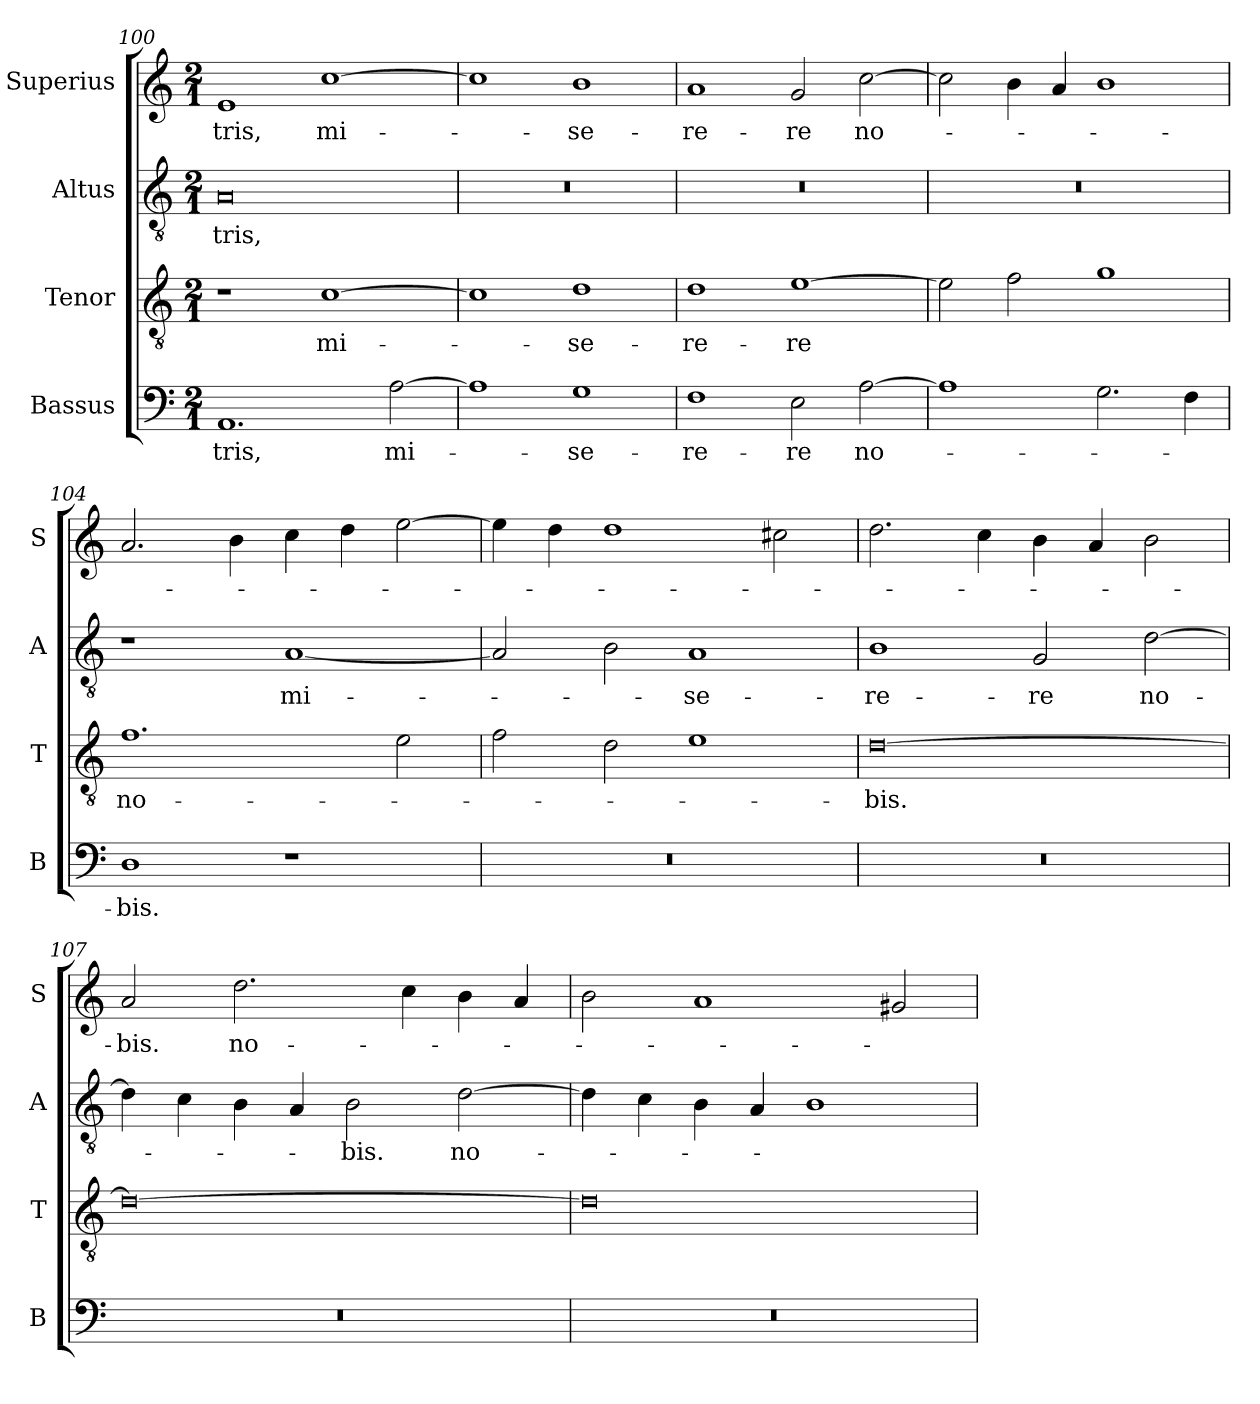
**kern	**text	**kern	**text	**kern	**text	**kern	**text
*part4	*part4	*part3	*part3	*part2	*part2	*part1	*part1
*staff4	*staff4	*staff3	*staff3	*staff2	*staff2	*staff1	*staff1
*I"Bassus	*	*I"Tenor	*	*I"Altus	*	*I"Superius	*
*I'B	*	*I'T	*	*I'A	*	*I'S	*
*clefF4	*	*clefGv2	*	*clefGv2	*	*clefG2	*
*k[]	*	*k[]	*	*k[]	*	*k[]	*
*M2/1	*	*M2/1	*	*M2/1	*	*M2/1	*
=100	=100	=100	=100	=100	=100	=100	=100
1.AA	-tris,	1r	.	0A	-tris,	1e	-tris,
.	.	[1c	mi-	.	.	[1cc	mi-
[2A\	mi-	.	.	.	.	.	.
=101	=101	=101	=101	=101	=101	=101	=101
1A]	.	1c]	.	0r	.	1cc]	.
1G	-se-	1d	-se-	.	.	1b	-se-
=102	=102	=102	=102	=102	=102	=102	=102
1F	-re-	1d	-re-	0r	.	1a	-re-
2E\	-re	[1e	-re	.	.	2g/	-re
[2A\	no-	.	.	.	.	[2cc\	no-
=103	=103	=103	=103	=103	=103	=103	=103
1A]	.	2e\]	.	0r	.	2cc\]	.
.	.	2f\	.	.	.	4b\	.
.	.	.	.	.	.	4a/	.
2.G\	.	1g	.	.	.	1b	.
4F\	.	.	.	.	.	.	.
=104	=104	=104	=104	=104	=104	=104	=104
1D	-bis.	1.f	no-	1r	.	2.a/	.
.	.	.	.	.	.	4b\	.
1r	.	.	.	[1A	mi-	4cc\	.
.	.	.	.	.	.	4dd\	.
.	.	2e\	.	.	.	[2ee\	.
=105	=105	=105	=105	=105	=105	=105	=105
0r	.	2f\	.	2A/]	.	4ee\]	.
.	.	.	.	.	.	4dd\	.
.	.	2d\	.	2B\	.	1dd	.
.	.	1e	.	1A	-se-	.	.
.	.	.	.	.	.	2cc#X\	.
=106	=106	=106	=106	=106	=106	=106	=106
0r	.	[0d	-bis.	1B	-re-	2.dd\	.
.	.	.	.	.	.	4cc\	.
.	.	.	.	2G/	-re	4b\	.
.	.	.	.	.	.	4a/	.
.	.	.	.	[2d\	no-	2b\	.
=107	=107	=107	=107	=107	=107	=107	=107
0r	.	0d_	.	4d\]	.	2a/	-bis.
.	.	.	.	4c\	.	.	.
.	.	.	.	4B\	.	2.dd\	no-
.	.	.	.	4A/	.	.	.
.	.	.	.	2B\	-bis.	.	.
.	.	.	.	.	.	4cc\	.
.	.	.	.	[2d\	no-	4b\	.
.	.	.	.	.	.	4a/	.
=108	=108	=108	=108	=108	=108	=108	=108
0r	.	0d]	.	4d\]	.	2b\	.
.	.	.	.	4c\	.	.	.
.	.	.	.	4B\	.	1a	.
.	.	.	.	4A/	.	.	.
.	.	.	.	1B	.	.	.
.	.	.	.	.	.	2g#X/	.
=	=	=	=	=	=	=	=
*-	*-	*-	*-	*-	*-	*-	*-
